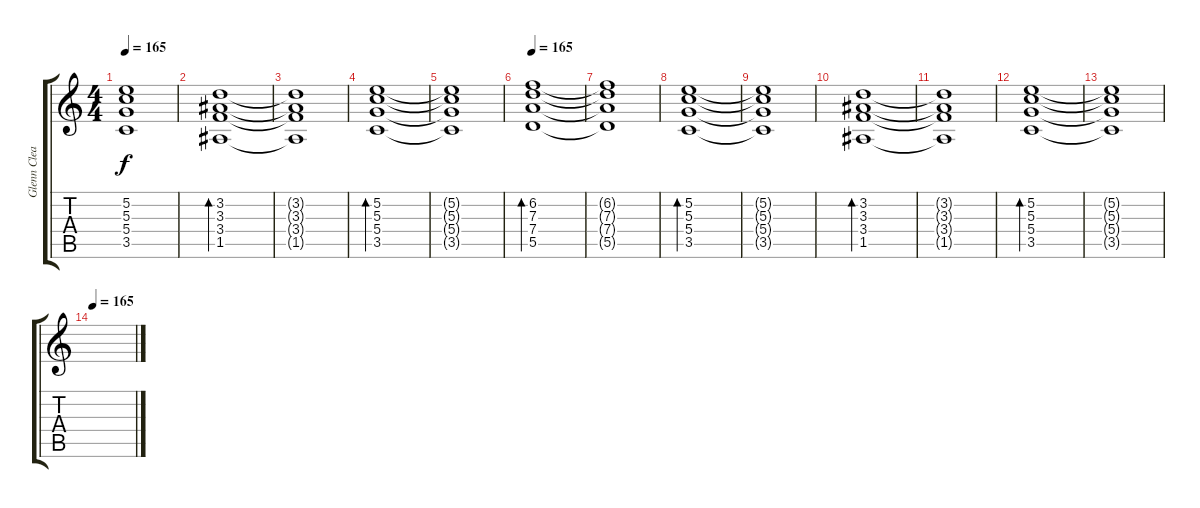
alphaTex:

\track ("Glenn Clean" "Glenn Clea") {instrument acousticguitarsteel}
\staff {score tabs}
\tuning (E4 B3 G3 D3 A2 D2) {hide}
\ts (4 4)
\tempo 165
\clef g2
\ks c
(5.2{t} 5.3{t} 5.4{t} 3.5{t}).1{dy f} |
(3.2 3.3 3.4 1.5).1{bd 480} |
(3.2{t} 3.3{t} 3.4{t} 1.5{t}).1 |
(5.2 5.3 5.4 3.5).1{bd 480} |
(5.2{t} 5.3{t} 5.4{t} 3.5{t}).1 |
\tempo 165
(6.2 7.3 7.4 5.5).1{bd 480} |
(6.2{t} 7.3{t} 7.4{t} 5.5{t}).1 |
(5.2 5.3 5.4 3.5).1{bd 480} |
(5.2{t} 5.3{t} 5.4{t} 3.5{t}).1 |
(3.2 3.3 3.4 1.5).1{bd 480} |
(3.2{t} 3.3{t} 3.4{t} 1.5{t}).1 |
(5.2 5.3 5.4 3.5).1{bd 480} |
(5.2{t} 5.3{t} 5.4{t} 3.5{t}).1 |
\tempo 165
